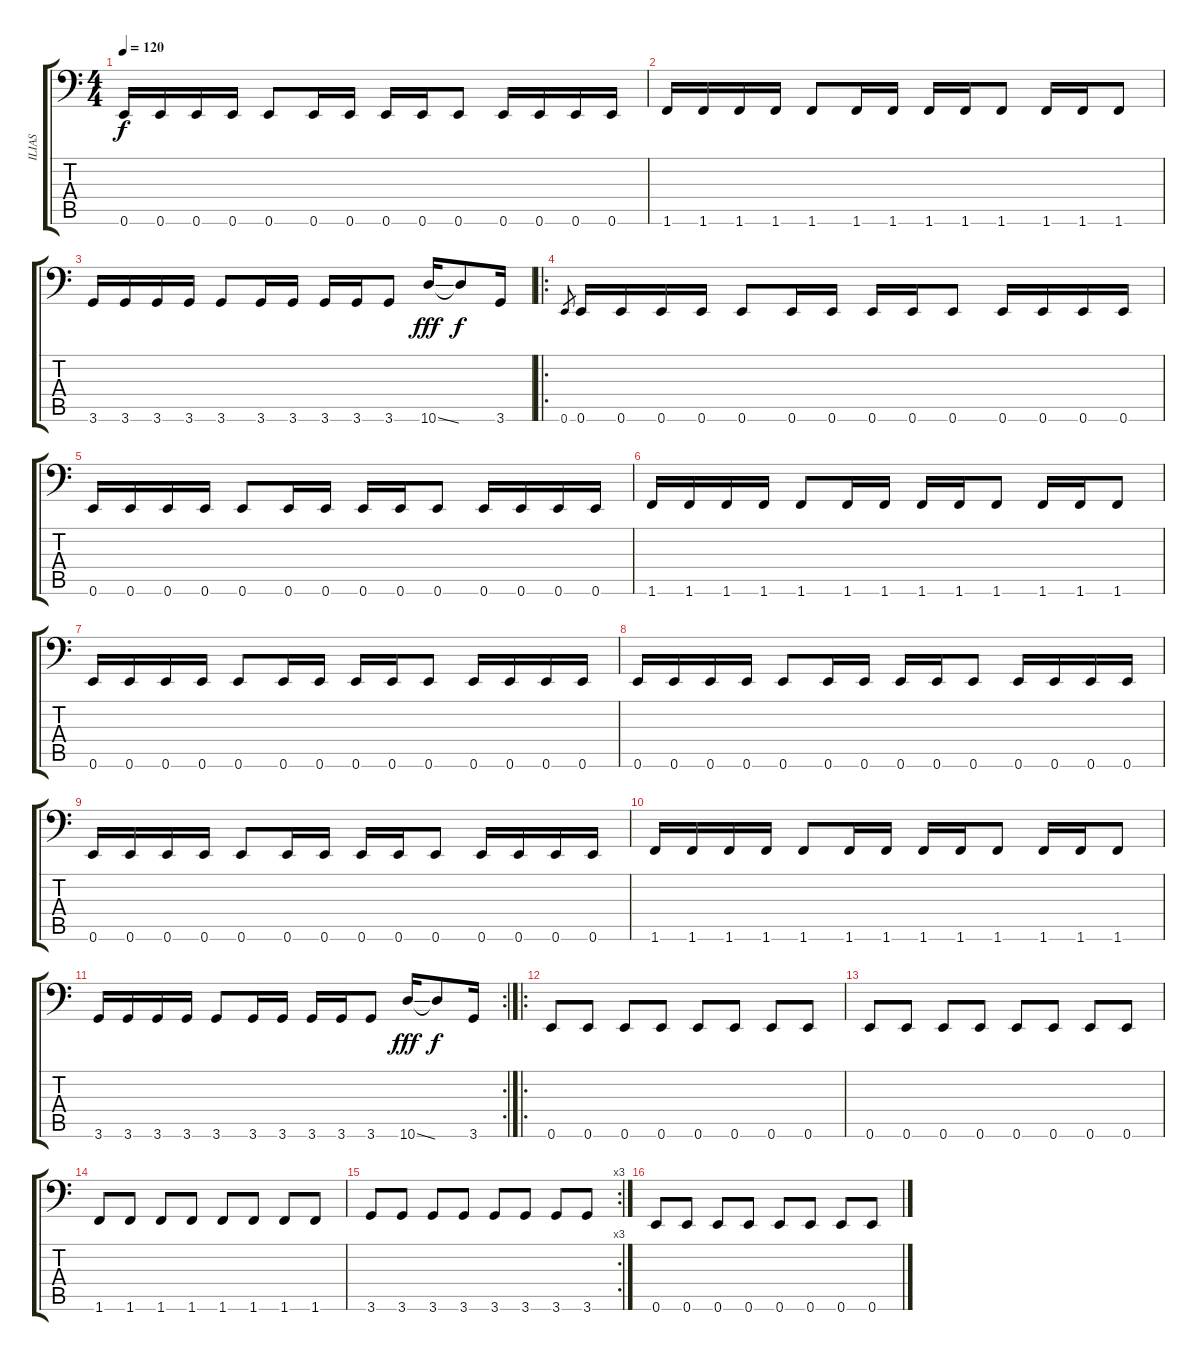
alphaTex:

\track ("ILIAS" "ILIAS") {instrument electricbassfinger}
\staff {score tabs}
\tuning (E3 B2 G2 D2 A1 E1) {hide}
\ts (4 4)
\tempo 120
\clef f4
\ks c
0.6.16{dy f} 0.6.16 0.6.16 0.6.16 0.6.8 0.6.16 0.6.16 0.6.16 0.6.16 0.6.8 0.6.16 0.6.16 0.6.16 0.6.16 |
1.6.16 1.6.16 1.6.16 1.6.16 1.6.8 1.6.16 1.6.16 1.6.16 1.6.16 1.6.8 1.6.16 1.6.16 1.6.8 |
3.6.16 3.6.16 3.6.16 3.6.16 3.6.8 3.6.16 3.6.16 3.6.16 3.6.16 3.6.8 10.6{ss}.16{dy fff} 10.6{t}.8{dy f} 3.6.16 |
\ro
0.6.8{gr} 0.6.16 0.6.16 0.6.16 0.6.16 0.6.8 0.6.16 0.6.16 0.6.16 0.6.16 0.6.8 0.6.16 0.6.16 0.6.16 0.6.16 |
0.6.16 0.6.16 0.6.16 0.6.16 0.6.8 0.6.16 0.6.16 0.6.16 0.6.16 0.6.8 0.6.16 0.6.16 0.6.16 0.6.16 |
1.6.16 1.6.16 1.6.16 1.6.16 1.6.8 1.6.16 1.6.16 1.6.16 1.6.16 1.6.8 1.6.16 1.6.16 1.6.8 |
0.6.16 0.6.16 0.6.16 0.6.16 0.6.8 0.6.16 0.6.16 0.6.16 0.6.16 0.6.8 0.6.16 0.6.16 0.6.16 0.6.16 |
0.6.16 0.6.16 0.6.16 0.6.16 0.6.8 0.6.16 0.6.16 0.6.16 0.6.16 0.6.8 0.6.16 0.6.16 0.6.16 0.6.16 |
0.6.16 0.6.16 0.6.16 0.6.16 0.6.8 0.6.16 0.6.16 0.6.16 0.6.16 0.6.8 0.6.16 0.6.16 0.6.16 0.6.16 |
1.6.16 1.6.16 1.6.16 1.6.16 1.6.8 1.6.16 1.6.16 1.6.16 1.6.16 1.6.8 1.6.16 1.6.16 1.6.8 |
\rc 2
3.6.16 3.6.16 3.6.16 3.6.16 3.6.8 3.6.16 3.6.16 3.6.16 3.6.16 3.6.8 10.6{ss}.16{dy fff} 10.6{t}.8{dy f} 3.6.16 |
\ro
0.6.8 0.6.8 0.6.8 0.6.8 0.6.8 0.6.8 0.6.8 0.6.8 |
0.6.8 0.6.8 0.6.8 0.6.8 0.6.8 0.6.8 0.6.8 0.6.8 |
1.6.8 1.6.8 1.6.8 1.6.8 1.6.8 1.6.8 1.6.8 1.6.8 |
\rc 3
3.6.8 3.6.8 3.6.8 3.6.8 3.6.8 3.6.8 3.6.8 3.6.8 |
0.6.8 0.6.8 0.6.8 0.6.8 0.6.8 0.6.8 0.6.8 0.6.8
